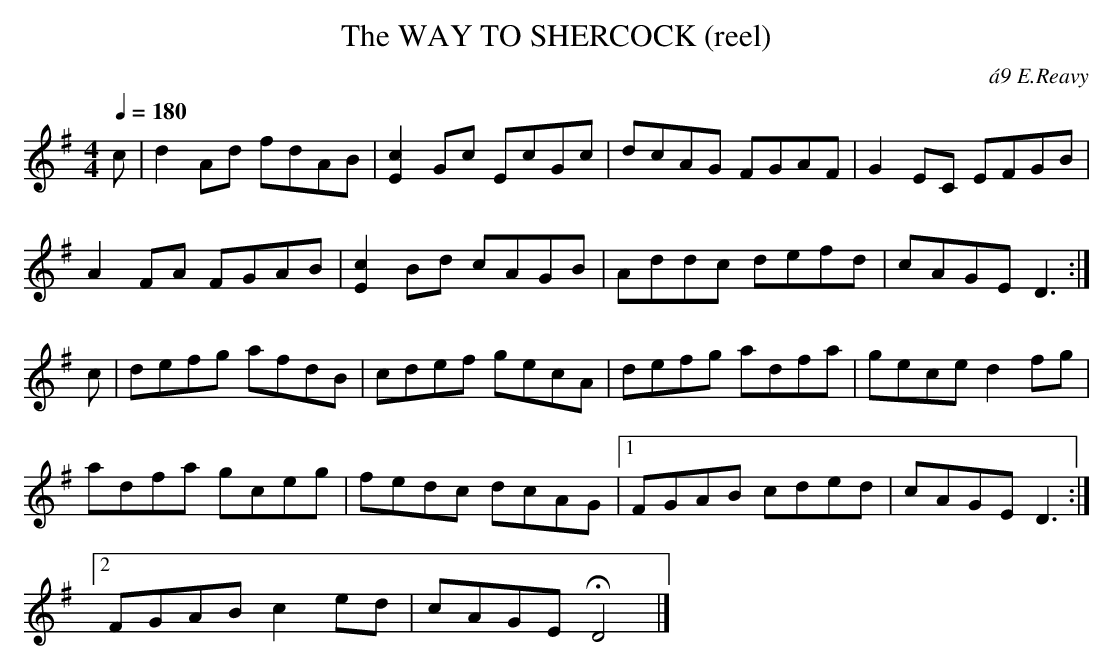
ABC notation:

X:1
T:WAY TO SHERCOCK (reel), The
C:\'a9 E.Reavy
Y:"allegro moderato"
Q:1/4=180
M:4/4
L:1/8
K:Dmix
c|d2 Ad fdAB|[E2c2] Gc EcGc|dcAG FGAF|G2EC EFGB|
A2 FA FGAB|[E2c2] Bd cAGB|Addc defd|cAGE D3:|
c|defg afdB|cdef gecA|defg adfa|gece d2fg|
adfa gceg|fedc dcAG|1 FGAB cded|cAGE D3:|
[2 FGAB c2ed|cAGE HD4|]
